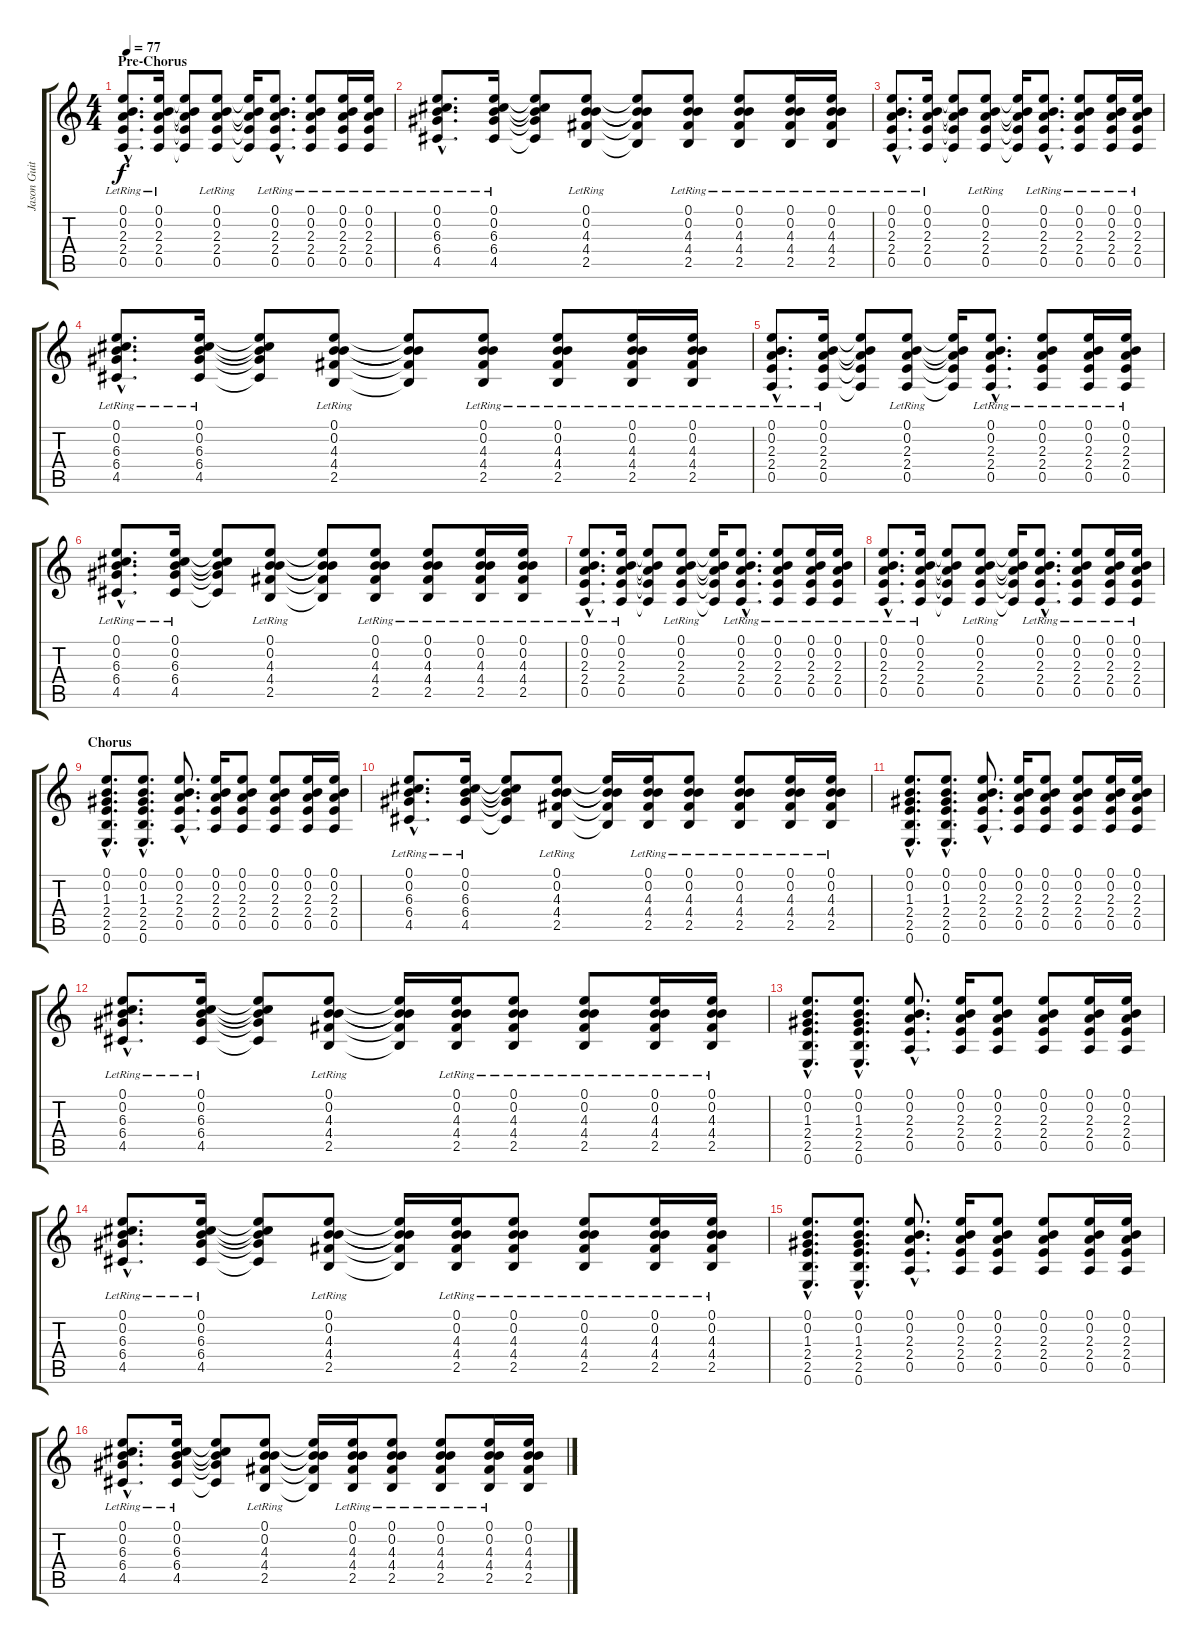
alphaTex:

\track ("Jason Guitar" "Jason Guit") {instrument acousticguitarsteel}
\staff {score tabs}
\tuning (E4 B3 G3 D3 A2 E2) {hide}
\ts (4 4)
\section ("" "Pre-Chorus")
\tempo 77
\clef g2
\ks c
(0.1{hac lr} 0.2{hac lr} 2.3{hac lr} 2.4{hac lr} 0.5{hac lr}).8{d dy f} (0.1{lr} 0.2{lr} 2.3{lr} 2.4{lr} 0.5{lr}).16 (0.1{t} 0.2{t} 2.3{t} 2.4{t} 0.5{t}).8 (0.1{lr} 0.2{lr} 2.3{lr} 2.4{lr} 0.5{lr}).8 (0.1{t} 0.2{t} 2.3{t} 2.4{t} 0.5{t}).16 (0.1{hac lr} 0.2{hac lr} 2.3{hac lr} 2.4{hac lr} 0.5{hac lr}).8{d} (0.1{lr} 0.2{lr} 2.3{lr} 2.4{lr} 0.5{lr}).8 (0.1{lr} 0.2{lr} 2.3{lr} 2.4{lr} 0.5{lr}).16 (0.1{lr} 0.2{lr} 2.3{lr} 2.4{lr} 0.5{lr}).16 |
(0.1{hac lr} 0.2{hac lr} 6.3{hac lr} 6.4{hac lr} 4.5{hac lr}).8{d} (0.1{lr} 0.2{lr} 6.3{lr} 6.4{lr} 4.5{lr}).16 (0.1{t} 0.2{t} 6.3{t} 6.4{t} 4.5{t}).8 (0.1{lr} 0.2{lr} 4.3{lr} 4.4{lr} 2.5{lr}).8 (0.1{t} 0.2{t} 4.3{t} 4.4{t} 2.5{t}).8 (0.1{lr} 0.2{lr} 4.3{lr} 4.4{lr} 2.5{lr}).8 (0.1{lr} 0.2{lr} 4.3{lr} 4.4{lr} 2.5{lr}).8 (0.1{lr} 0.2{lr} 4.3{lr} 4.4{lr} 2.5{lr}).16 (0.1{lr} 0.2{lr} 4.3{lr} 4.4{lr} 2.5{lr}).16 |
(0.1{hac lr} 0.2{hac lr} 2.3{hac lr} 2.4{hac lr} 0.5{hac lr}).8{d} (0.1{lr} 0.2{lr} 2.3{lr} 2.4{lr} 0.5{lr}).16 (0.1{t} 0.2{t} 2.3{t} 2.4{t} 0.5{t}).8 (0.1{lr} 0.2{lr} 2.3{lr} 2.4{lr} 0.5{lr}).8 (0.1{t} 0.2{t} 2.3{t} 2.4{t} 0.5{t}).16 (0.1{hac lr} 0.2{hac lr} 2.3{hac lr} 2.4{hac lr} 0.5{hac lr}).8{d} (0.1{lr} 0.2{lr} 2.3{lr} 2.4{lr} 0.5{lr}).8 (0.1{lr} 0.2{lr} 2.3{lr} 2.4{lr} 0.5{lr}).16 (0.1{lr} 0.2{lr} 2.3{lr} 2.4{lr} 0.5{lr}).16 |
(0.1{hac lr} 0.2{hac lr} 6.3{hac lr} 6.4{hac lr} 4.5{hac lr}).8{d} (0.1{lr} 0.2{lr} 6.3{lr} 6.4{lr} 4.5{lr}).16 (0.1{t} 0.2{t} 6.3{t} 6.4{t} 4.5{t}).8 (0.1{lr} 0.2{lr} 4.3{lr} 4.4{lr} 2.5{lr}).8 (0.1{t} 0.2{t} 4.3{t} 4.4{t} 2.5{t}).8 (0.1{lr} 0.2{lr} 4.3{lr} 4.4{lr} 2.5{lr}).8 (0.1{lr} 0.2{lr} 4.3{lr} 4.4{lr} 2.5{lr}).8 (0.1{lr} 0.2{lr} 4.3{lr} 4.4{lr} 2.5{lr}).16 (0.1{lr} 0.2{lr} 4.3{lr} 4.4{lr} 2.5{lr}).16 |
(0.1{hac lr} 0.2{hac lr} 2.3{hac lr} 2.4{hac lr} 0.5{hac lr}).8{d} (0.1{lr} 0.2{lr} 2.3{lr} 2.4{lr} 0.5{lr}).16 (0.1{t} 0.2{t} 2.3{t} 2.4{t} 0.5{t}).8 (0.1{lr} 0.2{lr} 2.3{lr} 2.4{lr} 0.5{lr}).8 (0.1{t} 0.2{t} 2.3{t} 2.4{t} 0.5{t}).16 (0.1{hac lr} 0.2{hac lr} 2.3{hac lr} 2.4{hac lr} 0.5{hac lr}).8{d} (0.1{lr} 0.2{lr} 2.3{lr} 2.4{lr} 0.5{lr}).8 (0.1{lr} 0.2{lr} 2.3{lr} 2.4{lr} 0.5{lr}).16 (0.1{lr} 0.2{lr} 2.3{lr} 2.4{lr} 0.5{lr}).16 |
(0.1{hac lr} 0.2{hac lr} 6.3{hac lr} 6.4{hac lr} 4.5{hac lr}).8{d} (0.1{lr} 0.2{lr} 6.3{lr} 6.4{lr} 4.5{lr}).16 (0.1{t} 0.2{t} 6.3{t} 6.4{t} 4.5{t}).8 (0.1{lr} 0.2{lr} 4.3{lr} 4.4{lr} 2.5{lr}).8 (0.1{t} 0.2{t} 4.3{t} 4.4{t} 2.5{t}).8 (0.1{lr} 0.2{lr} 4.3{lr} 4.4{lr} 2.5{lr}).8 (0.1{lr} 0.2{lr} 4.3{lr} 4.4{lr} 2.5{lr}).8 (0.1{lr} 0.2{lr} 4.3{lr} 4.4{lr} 2.5{lr}).16 (0.1{lr} 0.2{lr} 4.3{lr} 4.4{lr} 2.5{lr}).16 |
(0.1{hac lr} 0.2{hac lr} 2.3{hac lr} 2.4{hac lr} 0.5{hac lr}).8{d} (0.1{lr} 0.2{lr} 2.3{lr} 2.4{lr} 0.5{lr}).16 (0.1{t} 0.2{t} 2.3{t} 2.4{t} 0.5{t}).8 (0.1{lr} 0.2{lr} 2.3{lr} 2.4{lr} 0.5{lr}).8 (0.1{t} 0.2{t} 2.3{t} 2.4{t} 0.5{t}).16 (0.1{hac lr} 0.2{hac lr} 2.3{hac lr} 2.4{hac lr} 0.5{hac lr}).8{d} (0.1{lr} 0.2{lr} 2.3{lr} 2.4{lr} 0.5{lr}).8 (0.1{lr} 0.2{lr} 2.3{lr} 2.4{lr} 0.5{lr}).16 (0.1{lr} 0.2{lr} 2.3{lr} 2.4{lr} 0.5{lr}).16 |
(0.1{hac lr} 0.2{hac lr} 2.3{hac lr} 2.4{hac lr} 0.5{hac lr}).8{d} (0.1{lr} 0.2{lr} 2.3{lr} 2.4{lr} 0.5{lr}).16 (0.1{t} 0.2{t} 2.3{t} 2.4{t} 0.5{t}).8 (0.1{lr} 0.2{lr} 2.3{lr} 2.4{lr} 0.5{lr}).8 (0.1{t} 0.2{t} 2.3{t} 2.4{t} 0.5{t}).16 (0.1{hac lr} 0.2{hac lr} 2.3{hac lr} 2.4{hac lr} 0.5{hac lr}).8{d} (0.1{lr} 0.2{lr} 2.3{lr} 2.4{lr} 0.5{lr}).8 (0.1{lr} 0.2{lr} 2.3{lr} 2.4{lr} 0.5{lr}).16 (0.1{lr} 0.2{lr} 2.3{lr} 2.4{lr} 0.5{lr}).16 |
\section ("" "Chorus")
(0.1{hac} 0.2{hac} 1.3{hac} 2.4{hac} 2.5{hac} 0.6{hac}).8{d} (0.1{hac} 0.2{hac} 1.3{hac} 2.4{hac} 2.5{hac} 0.6{hac}).8{d} (0.1{hac} 0.2{hac} 2.3{hac} 2.4{hac} 0.5{hac}).8{d} (0.1 0.2 2.3 2.4 0.5).16 (0.1 0.2 2.3 2.4 0.5).8 (0.1 0.2 2.3 2.4 0.5).8 (0.1 0.2 2.3 2.4 0.5).16 (0.1 0.2 2.3 2.4 0.5).16 |
(0.1{hac lr} 0.2{hac lr} 6.3{hac lr} 6.4{hac lr} 4.5{hac lr}).8{d} (0.1{lr} 0.2{lr} 6.3{lr} 6.4{lr} 4.5{lr}).16 (0.1{t} 0.2{t} 6.3{t} 6.4{t} 4.5{t}).8 (0.1{lr} 0.2{lr} 4.3{lr} 4.4{lr} 2.5{lr}).8 (0.1{t} 0.2{t} 4.3{t} 4.4{t} 2.5{t}).16 (0.1{lr} 0.2{lr} 4.3{lr} 4.4{lr} 2.5{lr}).16 (0.1{lr} 0.2{lr} 4.3{lr} 4.4{lr} 2.5{lr}).8 (0.1{lr} 0.2{lr} 4.3{lr} 4.4{lr} 2.5{lr}).8 (0.1{lr} 0.2{lr} 4.3{lr} 4.4{lr} 2.5{lr}).16 (0.1{lr} 0.2{lr} 4.3{lr} 4.4{lr} 2.5{lr}).16 |
(0.1{hac} 0.2{hac} 1.3{hac} 2.4{hac} 2.5{hac} 0.6{hac}).8{d} (0.1{hac} 0.2{hac} 1.3{hac} 2.4{hac} 2.5{hac} 0.6{hac}).8{d} (0.1{hac} 0.2{hac} 2.3{hac} 2.4{hac} 0.5{hac}).8{d} (0.1 0.2 2.3 2.4 0.5).16 (0.1 0.2 2.3 2.4 0.5).8 (0.1 0.2 2.3 2.4 0.5).8 (0.1 0.2 2.3 2.4 0.5).16 (0.1 0.2 2.3 2.4 0.5).16 |
(0.1{hac lr} 0.2{hac lr} 6.3{hac lr} 6.4{hac lr} 4.5{hac lr}).8{d} (0.1{lr} 0.2{lr} 6.3{lr} 6.4{lr} 4.5{lr}).16 (0.1{t} 0.2{t} 6.3{t} 6.4{t} 4.5{t}).8 (0.1{lr} 0.2{lr} 4.3{lr} 4.4{lr} 2.5{lr}).8 (0.1{t} 0.2{t} 4.3{t} 4.4{t} 2.5{t}).16 (0.1{lr} 0.2{lr} 4.3{lr} 4.4{lr} 2.5{lr}).16 (0.1{lr} 0.2{lr} 4.3{lr} 4.4{lr} 2.5{lr}).8 (0.1{lr} 0.2{lr} 4.3{lr} 4.4{lr} 2.5{lr}).8 (0.1{lr} 0.2{lr} 4.3{lr} 4.4{lr} 2.5{lr}).16 (0.1{lr} 0.2{lr} 4.3{lr} 4.4{lr} 2.5{lr}).16 |
(0.1{hac} 0.2{hac} 1.3{hac} 2.4{hac} 2.5{hac} 0.6{hac}).8{d} (0.1{hac} 0.2{hac} 1.3{hac} 2.4{hac} 2.5{hac} 0.6{hac}).8{d} (0.1{hac} 0.2{hac} 2.3{hac} 2.4{hac} 0.5{hac}).8{d} (0.1 0.2 2.3 2.4 0.5).16 (0.1 0.2 2.3 2.4 0.5).8 (0.1 0.2 2.3 2.4 0.5).8 (0.1 0.2 2.3 2.4 0.5).16 (0.1 0.2 2.3 2.4 0.5).16 |
(0.1{hac lr} 0.2{hac lr} 6.3{hac lr} 6.4{hac lr} 4.5{hac lr}).8{d} (0.1{lr} 0.2{lr} 6.3{lr} 6.4{lr} 4.5{lr}).16 (0.1{t} 0.2{t} 6.3{t} 6.4{t} 4.5{t}).8 (0.1{lr} 0.2{lr} 4.3{lr} 4.4{lr} 2.5{lr}).8 (0.1{t} 0.2{t} 4.3{t} 4.4{t} 2.5{t}).16 (0.1{lr} 0.2{lr} 4.3{lr} 4.4{lr} 2.5{lr}).16 (0.1{lr} 0.2{lr} 4.3{lr} 4.4{lr} 2.5{lr}).8 (0.1{lr} 0.2{lr} 4.3{lr} 4.4{lr} 2.5{lr}).8 (0.1{lr} 0.2{lr} 4.3{lr} 4.4{lr} 2.5{lr}).16 (0.1{lr} 0.2{lr} 4.3{lr} 4.4{lr} 2.5{lr}).16 |
(0.1{hac} 0.2{hac} 1.3{hac} 2.4{hac} 2.5{hac} 0.6{hac}).8{d} (0.1{hac} 0.2{hac} 1.3{hac} 2.4{hac} 2.5{hac} 0.6{hac}).8{d} (0.1{hac} 0.2{hac} 2.3{hac} 2.4{hac} 0.5{hac}).8{d} (0.1 0.2 2.3 2.4 0.5).16 (0.1 0.2 2.3 2.4 0.5).8 (0.1 0.2 2.3 2.4 0.5).8 (0.1 0.2 2.3 2.4 0.5).16 (0.1 0.2 2.3 2.4 0.5).16 |
(0.1{hac lr} 0.2{hac lr} 6.3{hac lr} 6.4{hac lr} 4.5{hac lr}).8{d} (0.1{lr} 0.2{lr} 6.3{lr} 6.4{lr} 4.5{lr}).16 (0.1{t} 0.2{t} 6.3{t} 6.4{t} 4.5{t}).8 (0.1{lr} 0.2{lr} 4.3{lr} 4.4{lr} 2.5{lr}).8 (0.1{t} 0.2{t} 4.3{t} 4.4{t} 2.5{t}).16 (0.1{lr} 0.2{lr} 4.3{lr} 4.4{lr} 2.5{lr}).16 (0.1{lr} 0.2{lr} 4.3{lr} 4.4{lr} 2.5{lr}).8 (0.1{lr} 0.2{lr} 4.3{lr} 4.4{lr} 2.5{lr}).8 (0.1{lr} 0.2{lr} 4.3{lr} 4.4{lr} 2.5{lr}).16 (0.1 0.2 4.3 4.4 2.5).16
